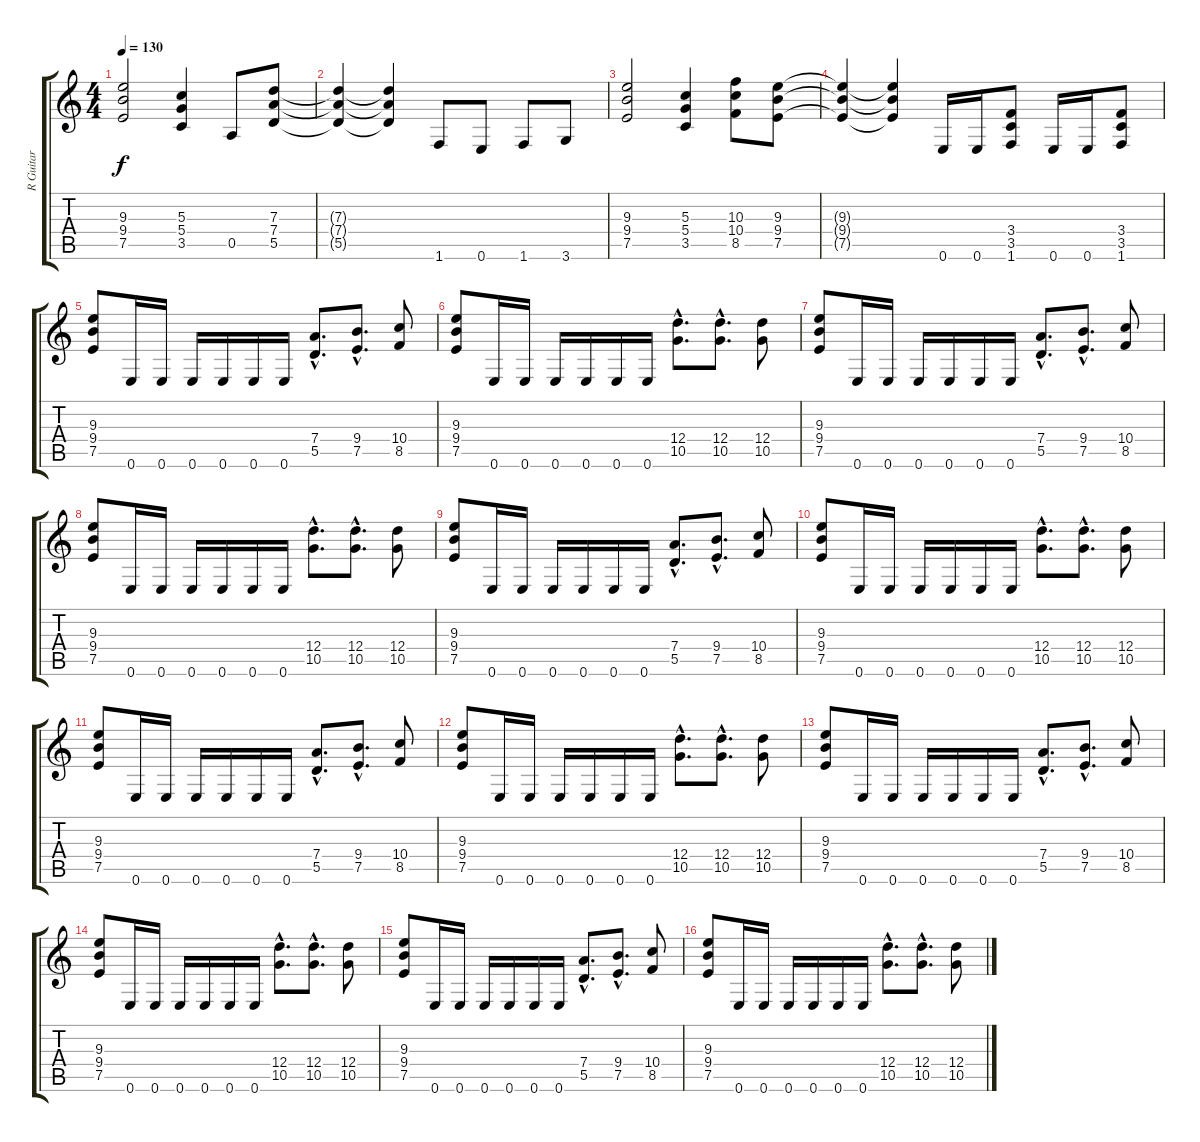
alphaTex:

\track ("R Guitar" "R Guitar") {instrument distortionguitar}
\staff {score tabs}
\tuning (E4 B3 G3 D3 A2 E2) {hide}
\ts (4 4)
\tempo 130
\clef g2
\ks c
(9.3 9.4 7.5).2{dy f} (5.3 5.4 3.5).4 0.5.8 (7.3 7.4 5.5).8 |
(7.3{t} 7.4{t} 5.5{t}).4 (7.3{t} 7.4{t} 5.5{t}).4 1.6.8 0.6.8 1.6.8 3.6.8 |
(9.3 9.4 7.5).2 (5.3 5.4 3.5).4 (10.3 10.4 8.5).8 (9.3 9.4 7.5).8 |
(9.3{t} 9.4{t} 7.5{t}).4 (9.3{t} 9.4{t} 7.5{t}).4 0.6.16 0.6.16 (3.4 3.5 1.6).8 0.6.16 0.6.16 (3.4 3.5 1.6).8 |
(9.3 9.4 7.5).8 0.6.16 0.6.16 0.6.16 0.6.16 0.6.16 0.6.16 (7.4{hac} 5.5{hac}).8{d} (9.4{hac} 7.5{hac}).8{d} (10.4 8.5).8 |
(9.3 9.4 7.5).8 0.6.16 0.6.16 0.6.16 0.6.16 0.6.16 0.6.16 (12.4{hac} 10.5{hac}).8{d} (12.4{hac} 10.5{hac}).8{d} (12.4 10.5).8 |
(9.3 9.4 7.5).8 0.6.16 0.6.16 0.6.16 0.6.16 0.6.16 0.6.16 (7.4{hac} 5.5{hac}).8{d} (9.4{hac} 7.5{hac}).8{d} (10.4 8.5).8 |
(9.3 9.4 7.5).8 0.6.16 0.6.16 0.6.16 0.6.16 0.6.16 0.6.16 (12.4{hac} 10.5{hac}).8{d} (12.4{hac} 10.5{hac}).8{d} (12.4 10.5).8 |
(9.3 9.4 7.5).8 0.6.16 0.6.16 0.6.16 0.6.16 0.6.16 0.6.16 (7.4{hac} 5.5{hac}).8{d} (9.4{hac} 7.5{hac}).8{d} (10.4 8.5).8 |
(9.3 9.4 7.5).8 0.6.16 0.6.16 0.6.16 0.6.16 0.6.16 0.6.16 (12.4{hac} 10.5{hac}).8{d} (12.4{hac} 10.5{hac}).8{d} (12.4 10.5).8 |
(9.3 9.4 7.5).8 0.6.16 0.6.16 0.6.16 0.6.16 0.6.16 0.6.16 (7.4{hac} 5.5{hac}).8{d} (9.4{hac} 7.5{hac}).8{d} (10.4 8.5).8 |
(9.3 9.4 7.5).8 0.6.16 0.6.16 0.6.16 0.6.16 0.6.16 0.6.16 (12.4{hac} 10.5{hac}).8{d} (12.4{hac} 10.5{hac}).8{d} (12.4 10.5).8 |
(9.3 9.4 7.5).8 0.6.16 0.6.16 0.6.16 0.6.16 0.6.16 0.6.16 (7.4{hac} 5.5{hac}).8{d} (9.4{hac} 7.5{hac}).8{d} (10.4 8.5).8 |
(9.3 9.4 7.5).8 0.6.16 0.6.16 0.6.16 0.6.16 0.6.16 0.6.16 (12.4{hac} 10.5{hac}).8{d} (12.4{hac} 10.5{hac}).8{d} (12.4 10.5).8 |
(9.3 9.4 7.5).8 0.6.16 0.6.16 0.6.16 0.6.16 0.6.16 0.6.16 (7.4{hac} 5.5{hac}).8{d} (9.4{hac} 7.5{hac}).8{d} (10.4 8.5).8 |
(9.3 9.4 7.5).8 0.6.16 0.6.16 0.6.16 0.6.16 0.6.16 0.6.16 (12.4{hac} 10.5{hac}).8{d} (12.4{hac} 10.5{hac}).8{d} (12.4 10.5).8
